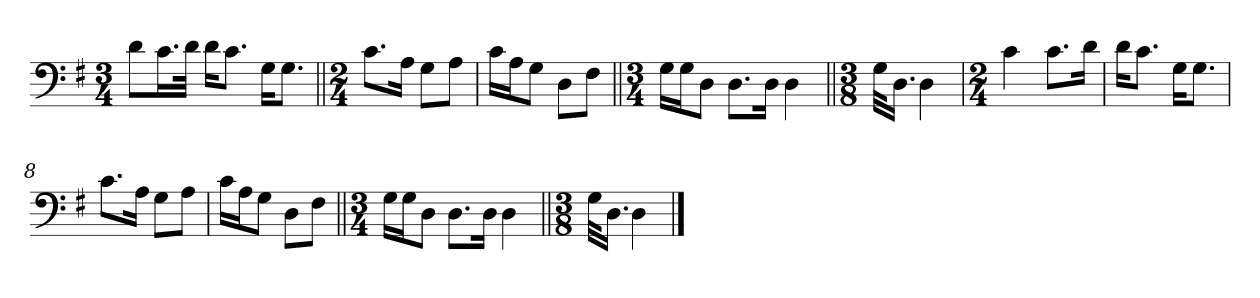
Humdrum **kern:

**kern
*part1
*staff1
*clefF4
*k[f#]
*M3/4
=1
8d\L
16.c\L
32d\JJk
16d\KL
8.c\J
16G\KL
8.G\J
=2||
*M2/4
8.c\L
16A\Jk
8G\L
8A\J
=3
16c\LL
16A\J
8G\J
8D\L
8F#\J
=4||
*M3/4
16G\LL
16G\J
8D\J
8.D\L
16D\Jk
4D\
=5||
*M3/8
32G\KLL
16.D\JJ
4D\
=6
*M2/4
4c\
8.c\L
16d\Jk
=7
16d\KL
8.c\J
16G\KL
8.G\J
=8
8.c\L
16A\Jk
8G\L
8A\J
=9
16c\LL
16A\J
8G\J
8D\L
8F#\J
=10||
*M3/4
16G\LL
16G\J
8D\J
8.D\L
16D\Jk
4D\
=11||
*M3/8
32G\KLL
16.D\JJ
4D\
==
*-
